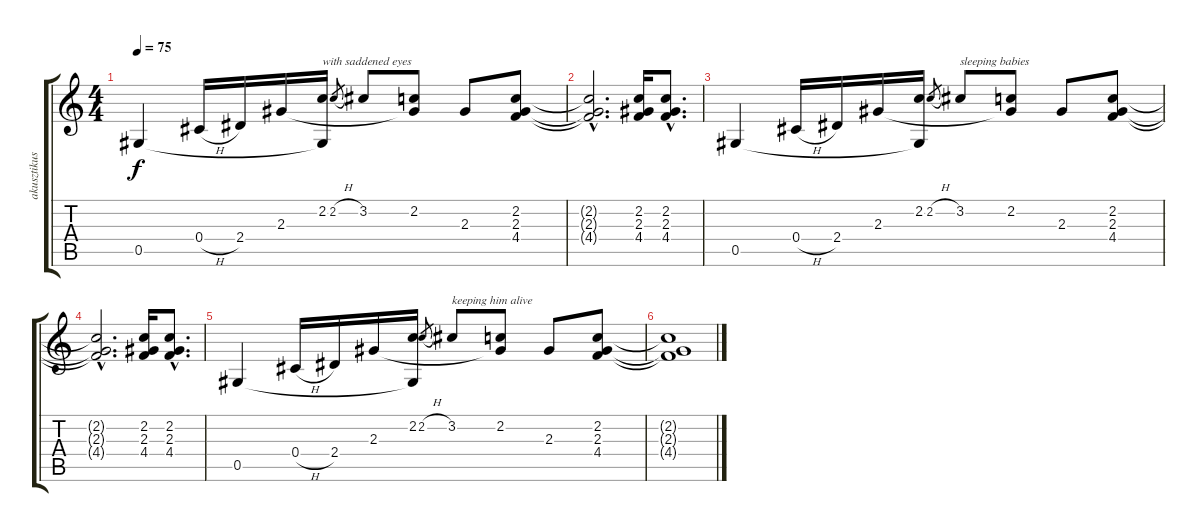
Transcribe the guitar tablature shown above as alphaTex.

\track ("akusztikus" "akusztikus") {instrument acousticguitarsteel}
\staff {score tabs}
\tuning (Eb4 Bb3 Gb3 Db3 Ab2 Eb2) {hide}
\ts (4 4)
\tempo 75
\clef g2
\ks c
0.5.4{dy f} 0.4{h}.16 2.4.16 2.3.16 (2.2 0.5{t}).16{txt "with saddened eyes"} 2.2{h}.8{gr} 3.2.8 (2.2 2.3{t}).8 2.3.8 (2.2 2.3 4.4).8 |
(2.2{hac t} 2.3{hac t} 4.4{hac t}).2{d} (2.2 2.3 4.4).16 (2.2{hac} 2.3{hac} 4.4{hac}).8{d} |
0.5.4 0.4{h}.16 2.4.16 2.3.16 (2.2 0.5{t}).16 2.2{h}.8{gr} 3.2.8{txt "sleeping babies"} (2.2 2.3{t}).8 2.3.8 (2.2 2.3 4.4).8 |
(2.2{hac t} 2.3{hac t} 4.4{hac t}).2{d} (2.2 2.3 4.4).16 (2.2{hac} 2.3{hac} 4.4{hac}).8{d} |
0.5.4 0.4{h}.16 2.4.16 2.3.16 (2.2 0.5{t}).16 2.2{h}.8{gr} 3.2.8{txt "keeping him alive"} (2.2 2.3{t}).8 2.3.8 (2.2 2.3 4.4).8 |
(2.2{t} 2.3{t} 4.4{t}).1
